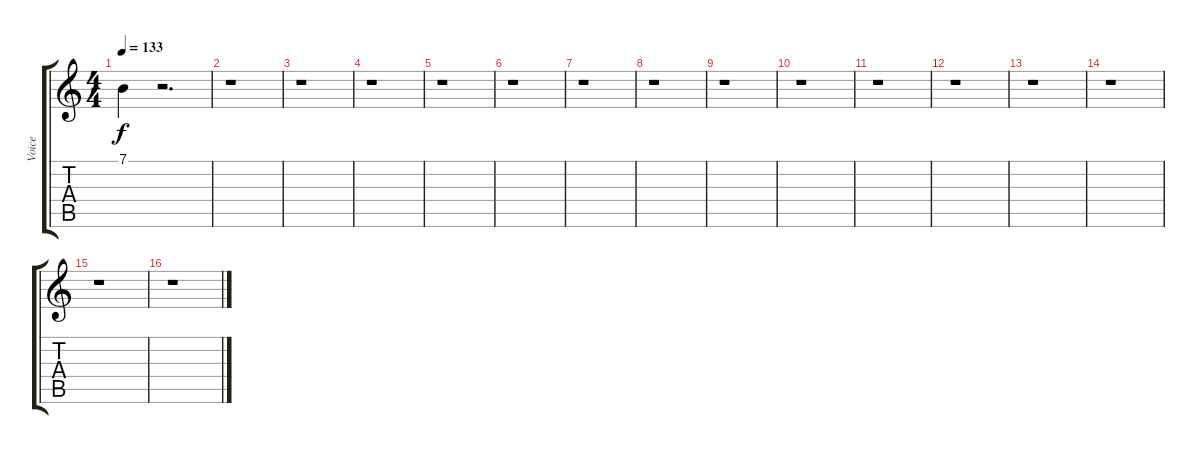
\track ("Voice" "Voice") {instrument synthvoice}
\staff {score tabs}
\tuning (E4 B3 G3 D3 A2 E2) {hide}
\ts (4 4)
\tempo 133
\clef g2
\ks c
7.1.4{dy f} r.2{d} |
r.1 |
r.1 |
r.1 |
r.1 |
r.1 |
r.1 |
r.1 |
r.1 |
r.1 |
r.1 |
r.1 |
r.1 |
r.1 |
r.1 |
r.1
